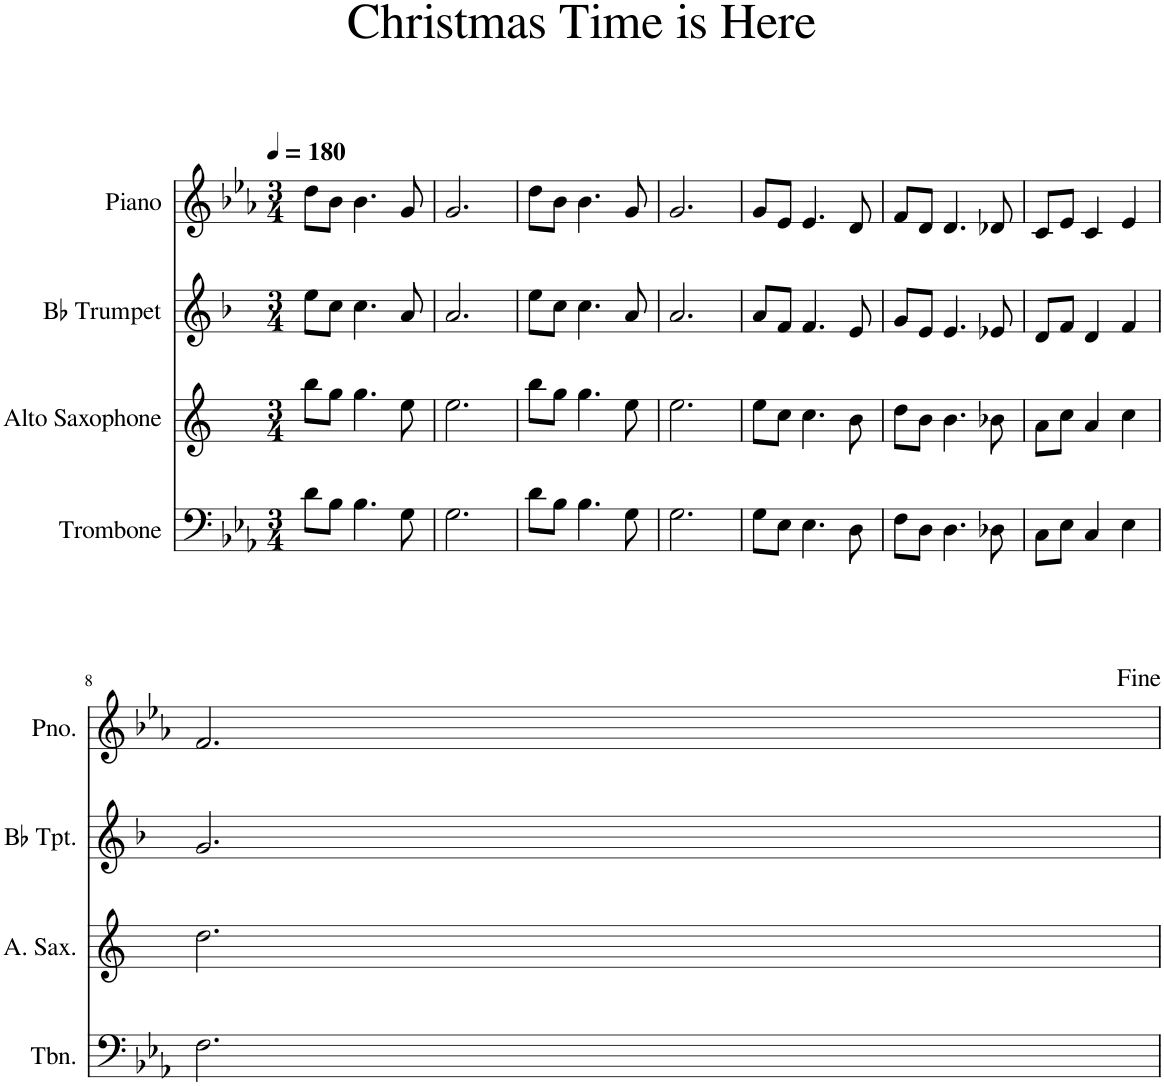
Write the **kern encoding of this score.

**kern	**kern	**kern	**kern
*part4	*part3	*part2	*part1
*staff4	*staff3	*staff2	*staff1
*I"Trombone	*I"Alto Saxophone	*I"Bb Trumpet	*I"Piano
*I'Tbn.	*I'A. Sax.	*I'Bb Tpt.	*I'Pno.
*clefF4	*clefG2	*clefG2	*clefG2
*	*Trd5c9	*Trd1c2	*
*k[b-e-a-]	*k[]	*k[b-]	*k[b-e-a-]
*M3/4	*M3/4	*M3/4	*M3/4
*MM180	*MM180	*MM180	*MM180
=1	=1	=1	=1
8d\L	8bb\L	8ee\L	8dd\L
8B-\J	8gg\J	8cc\J	8b-\J
4.B-\	4.gg\	4.cc\	4.b-\
8G\	8ee\	8a/	8g/
=2	=2	=2	=2
2.G\	2.ee\	2.a/	2.g/
=3	=3	=3	=3
8d\L	8bb\L	8ee\L	8dd\L
8B-\J	8gg\J	8cc\J	8b-\J
4.B-\	4.gg\	4.cc\	4.b-\
8G\	8ee\	8a/	8g/
=4	=4	=4	=4
2.G\	2.ee\	2.a/	2.g/
=5	=5	=5	=5
8G\L	8ee\L	8a/L	8g/L
8E-\J	8cc\J	8f/J	8e-/J
4.E-\	4.cc\	4.f/	4.e-/
8D\	8b\	8e/	8d/
=6	=6	=6	=6
8F\L	8dd\L	8g/L	8f/L
8D\J	8b\J	8e/J	8d/J
4.D\	4.b\	4.e/	4.d/
8D-X\	8b-X\	8e-X/	8d-X/
=7	=7	=7	=7
8C\L	8a\L	8d/L	8c/L
8E-\J	8cc\J	8f/J	8e-/J
4C/	4a/	4d/	4c/
4E-\	4cc\	4f/	4e-/
!!LO:LB:g=z
=8	=8	=8	=8
2.F\	2.dd\	2.g/	2.f/
=	=	=	=
*-	*-	*-	*-
